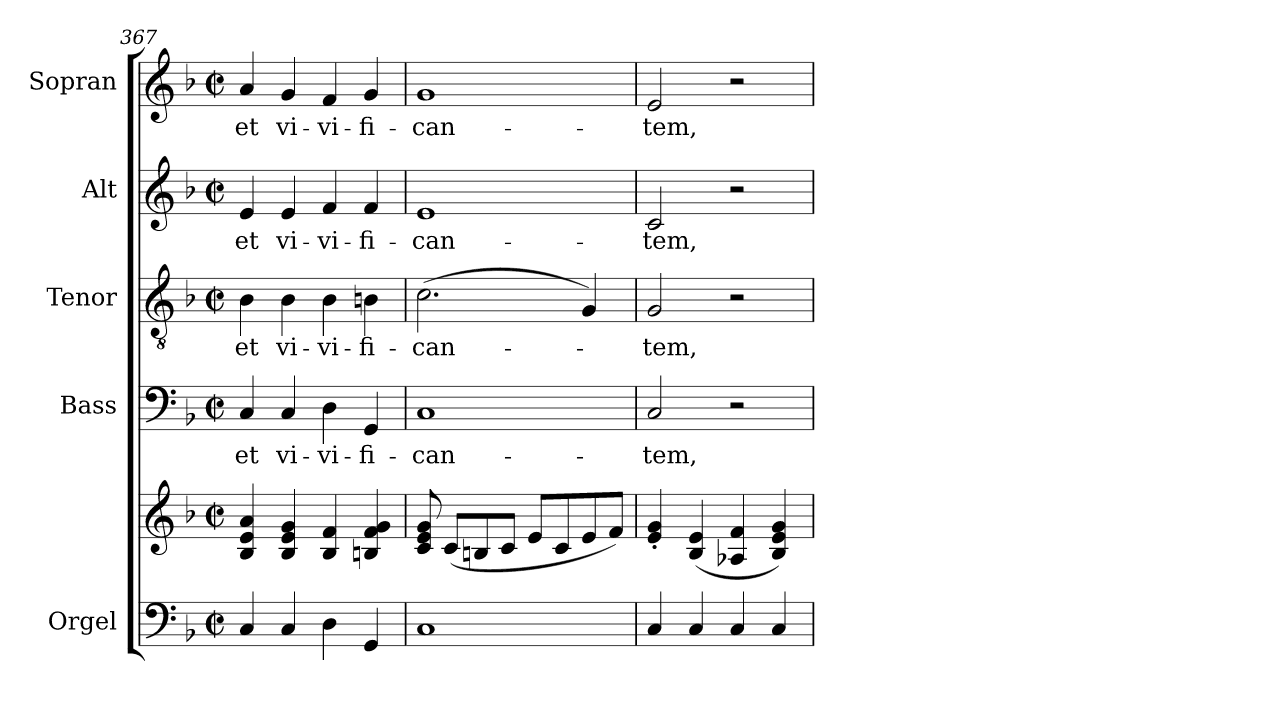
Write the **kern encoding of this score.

**kern	**kern	**kern	**text	**kern	**text	**kern	**text	**kern	**text
*part5	*part5	*part4	*part4	*part3	*part3	*part2	*part2	*part1	*part1
*staff6	*staff5	*staff4	*staff4	*staff3	*staff3	*staff2	*staff2	*staff1	*staff1
*I"Orgel	*	*I"Bass	*	*I"Tenor	*	*I"Alt	*	*I"Sopran	*
*I'Org.	*	*I'B.	*	*I'T.	*	*I'A.	*	*I'S.	*
*clefF4	*clefG2	*clefF4	*	*clefGv2	*	*clefG2	*	*clefG2	*
*k[b-]	*k[b-]	*k[b-]	*	*k[b-]	*	*k[b-]	*	*k[b-]	*
*F:	*F:	*F:	*	*F:	*	*F:	*	*F:	*
*M2/2	*M2/2	*M2/2	*	*M2/2	*	*M2/2	*	*M2/2	*
*met(c|)	*met(c|)	*met(c|)	*	*met(c|)	*	*met(c|)	*	*met(c|)	*
=367	=367	=367	=367	=367	=367	=367	=367	=367	=367
!	!	!	!LO:LY:b	!	!LO:LY:b	!	!LO:LY:b	!	!LO:LY:b
4C/	4B-/ 4e/ 4a/	4C/	et	4B-\	et	4e/	et	4a/	et
!	!	!	!LO:LY:b	!	!LO:LY:b	!	!LO:LY:b	!	!LO:LY:b
4C/	4B-/ 4e/ 4g/	4C/	vi-	4B-\	vi-	4e/	vi-	4g/	vi-
!	!	!	!LO:LY:b	!	!LO:LY:b	!	!LO:LY:b	!	!LO:LY:b
4D\	4B-/ 4f/	4D\	-vi-	4B-\	-vi-	4f/	-vi-	4f/	-vi-
!	!	!	!LO:LY:b	!	!LO:LY:b	!	!LO:LY:b	!	!LO:LY:b
4GG/	4Bn/ 4f/ 4g/	4GG/	-fi-	4Bn\	-fi-	4f/	-fi-	4g/	-fi-
=368	=368	=368	=368	=368	=368	=368	=368	=368	=368
!	!	!	!LO:LY:b	!	!LO:LY:b	!	!LO:LY:b	!	!LO:LY:b
1C	8c/ 8e/ 8g/	1C	-can-	(>2.c\	-can-	1e	-can-	1g	-can-
.	(<8c/L	.	.	.	.	.	.	.	.
.	8Bn/	.	.	.	.	.	.	.	.
.	8c/J	.	.	.	.	.	.	.	.
.	8e/L	.	.	.	.	.	.	.	.
.	8c/	.	.	.	.	.	.	.	.
.	8e/	.	.	4G/)	.	.	.	.	.
.	8f/J)	.	.	.	.	.	.	.	.
!!LO:PB:g=z
=369	=369	=369	=369	=369	=369	=369	=369	=369	=369
!	!	!	!LO:LY:b	!	!LO:LY:b	!	!LO:LY:b	!	!LO:LY:b
4C/	4e/'< 4g/'<	2C/	-tem,	2G/	-tem,	2c/	-tem,	2e/	-tem,
4C/	(<4B-/ 4e/	.	.	.	.	.	.	.	.
4C/	4A-X/ 4f/	2r	.	2r	.	2r	.	2r	.
4C/	4B-/ 4e/ 4g/)	.	.	.	.	.	.	.	.
=	=	=	=	=	=	=	=	=	=
*-	*-	*-	*-	*-	*-	*-	*-	*-	*-
